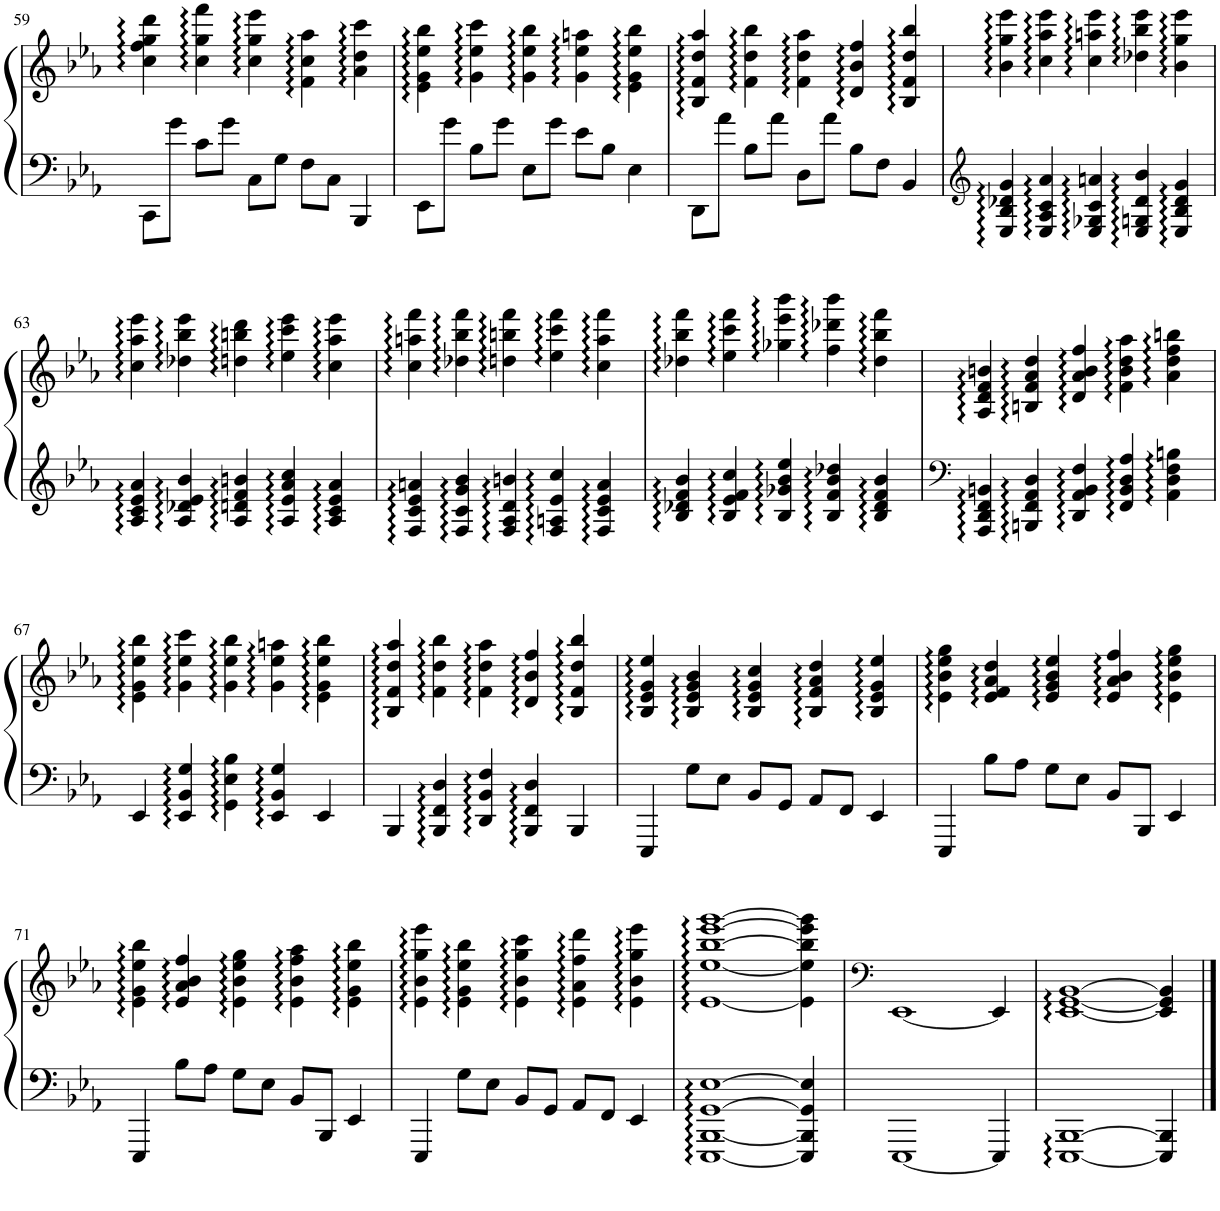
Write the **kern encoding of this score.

**kern	**kern
*part1	*part1
*staff2	*staff1
*I"Grand Piano	*
*I'Pno.	*
!!LO:PB:g=z
*clefF4	*clefG2
*k[b-e-a-]	*k[b-e-a-]
*M5/4	*M5/4
=59	=59
8CC\L	4cc\ 4ff\ 4gg\ 4ddd\
8g\J	.
8c\L	4cc\ 4gg\ 4fff\
8g\J	.
8C\L	4cc\ 4gg\ 4eee-\
8G\J	.
8F\L	4f\ 4cc\ 4aa-\
8C\J	.
4BBB-/	4a-\ 4dd\ 4ccc\
=60	=60
8EE-\L	4e-\ 4g\ 4ee-\ 4bb-\
8g\J	.
8B-\L	4g\ 4ee-\ 4ccc\
8g\J	.
8E-\L	4g\ 4ee-\ 4bb-\
8g\J	.
8e-\L	4g\ 4ee-\ 4aan\
8B-\J	.
4E-\	4e-\ 4g\ 4ee-\ 4bb-\
=61	=61
8DD\L	4B-/ 4f/ 4dd/ 4aa-/
8a-\J	.
8B-\L	4f\ 4dd\ 4bb-\
8a-\J	.
8D\L	4f\ 4dd\ 4aa-\
8a-\J	.
8B-\L	4d/ 4b-/ 4ff/
8F\J	.
4BB-/	4B-/ 4f/ 4dd/ 4bb-/
=62	=62
*clefG2	*
4E-/ 4B-/ 4d-X/ 4g/	4b-\ 4gg\ 4eee-\
4E-/ 4A-/ 4c/ 4a-/	4cc\ 4aa-\ 4eee-\
4E-/ 4G-X/ 4c/ 4an/	4cc\ 4aan\ 4eee-\
4E-/ 4Gn/ 4d-/ 4b-/	4dd-X\ 4bb-\ 4eee-\
4E-/ 4B-/ 4d-/ 4g/	4b-\ 4gg\ 4eee-\
!!LO:LB:g=z
=63	=63
4A-/ 4c/ 4e-/ 4a-/	4cc\ 4aa-\ 4eee-\
4A-/ 4d-X/ 4e-/ 4b-/	4dd-X\ 4bb-\ 4eee-\
4A-/ 4dn/ 4f/ 4bn/	4ddn\ 4bbn\ 4ddd\
4A-/ 4e-/ 4a-/ 4cc/	4ee-\ 4ccc\ 4eee-\
4A-/ 4c/ 4e-/ 4a-/	4cc\ 4aa-\ 4eee-\
=64	=64
4F/ 4c/ 4e-/ 4an/	4cc\ 4aan\ 4fff\
4F/ 4c/ 4g/ 4b-/	4dd-X\ 4bb-\ 4fff\
4F/ 4A-/ 4d/ 4bn/	4ddn\ 4bbn\ 4fff\
4F/ 4An/ 4e-/ 4cc/	4ee-\ 4ccc\ 4fff\
4F/ 4c/ 4e-/ 4a/	4cc\ 4aa\ 4fff\
=65	=65
4B-/ 4d-X/ 4f/ 4b-/	4dd-X\ 4bb-\ 4fff\
4B-/ 4e-/ 4f/ 4cc/	4ee-\ 4ccc\ 4fff\
4B-/ 4g-X/ 4b-/ 4ee-/	4gg-X\ 4eee-\ 4bbb-\
4B-/ 4f/ 4b-/ 4dd-X/	4ff\ 4ddd-X\ 4bbb-\
4B-/ 4d-/ 4f/ 4b-/	4dd-\ 4bb-\ 4fff\
=66	=66
*clefF4	*
4AAA-/ 4DD/ 4FF/ 4BBn/	4A-/ 4d/ 4f/ 4bn/
4BBBn/ 4FF/ 4AA-/ 4D/	4Bn/ 4f/ 4a-/ 4dd/
4DD/ 4AA-/ 4BB/ 4F/	4d/ 4a-/ 4b/ 4ff/
4FF/ 4BB/ 4D/ 4A-/	4f\ 4b\ 4dd\ 4aa-\
4AA-\ 4D\ 4F\ 4Bn\	4a-\ 4dd\ 4ff\ 4bbn\
!!LO:LB:g=z
=67	=67
4EE-/	4e-\ 4g\ 4ee-\ 4bb-\
4EE-/ 4BB-/ 4G/	4g\ 4ee-\ 4ccc\
4GG\ 4E-\ 4B-\	4g\ 4ee-\ 4bb-\
4EE-/ 4BB-/ 4G/	4g\ 4ee-\ 4aan\
4EE-/	4e-\ 4g\ 4ee-\ 4bb-\
=68	=68
4BBB-/	4B-/ 4f/ 4dd/ 4aa-/
4BBB-/ 4FF/ 4D/	4f\ 4dd\ 4bb-\
4DD/ 4BB-/ 4F/	4f\ 4dd\ 4aa-\
4BBB-/ 4FF/ 4D/	4d/ 4b-/ 4ff/
4BBB-/	4B-/ 4f/ 4dd/ 4bb-/
=69	=69
4EEE-/	4B-/ 4e-/ 4g/ 4ee-/
8G\L	4B-/ 4e-/ 4g/ 4b-/
8E-\J	.
8BB-/L	4B-/ 4e-/ 4g/ 4cc/
8GG/J	.
8AA-/L	4B-/ 4f/ 4a-/ 4dd/
8FF/J	.
4EE-/	4B-/ 4e-/ 4g/ 4ee-/
=70	=70
4EEE-/	4e-\ 4b-\ 4ee-\ 4gg\
8B-\L	4e-/ 4f/ 4a-/ 4dd/
8A-\J	.
8G\L	4e-/ 4g/ 4b-/ 4ee-/
8E-\J	.
8BB-/L	4e-/ 4a-/ 4b-/ 4ff/
8BBB-/J	.
4EE-/	4e-\ 4b-\ 4ee-\ 4gg\
!!LO:LB:g=z
=71	=71
4EEE-/	4e-\ 4g\ 4ee-\ 4bb-\
8B-\L	4e-/ 4a-/ 4b-/ 4ff/
8A-\J	.
8G\L	4e-\ 4b-\ 4ee-\ 4gg\
8E-\J	.
8BB-/L	4e-\ 4b-\ 4ff\ 4aa-\
8BBB-/J	.
4EE-/	4e-\ 4g\ 4ee-\ 4bb-\
=72	=72
4EEE-/	4e-\ 4b-\ 4gg\ 4eee-\
8G\L	4e-\ 4g\ 4ee-\ 4bb-\
8E-\J	.
8BB-/L	4e-\ 4b-\ 4gg\ 4ccc\
8GG/J	.
8AA-/L	4e-\ 4a-\ 4ff\ 4ddd\
8FF/J	.
4EE-/	4e-\ 4b-\ 4gg\ 4eee-\
=73	=73
[1EEE- [1BBB- [1GG [1E-	[1e- [1ee- [1bb- [1eee- [1ggg
4EEE-/] 4BBB-/] 4GG/] 4E-/]	4e-\] 4ee-\] 4bb-\] 4eee-\] 4ggg\]
=74	=74
*	*clefF4
[1EEE-	[1EE-
4EEE-/]	4EE-/]
=75	=75
[1EEE- [1BBB-	[1EE- [1GG [1BB-
4EEE-/] 4BBB-/]	4EE-/] 4GG/] 4BB-/]
==	==
*-	*-
